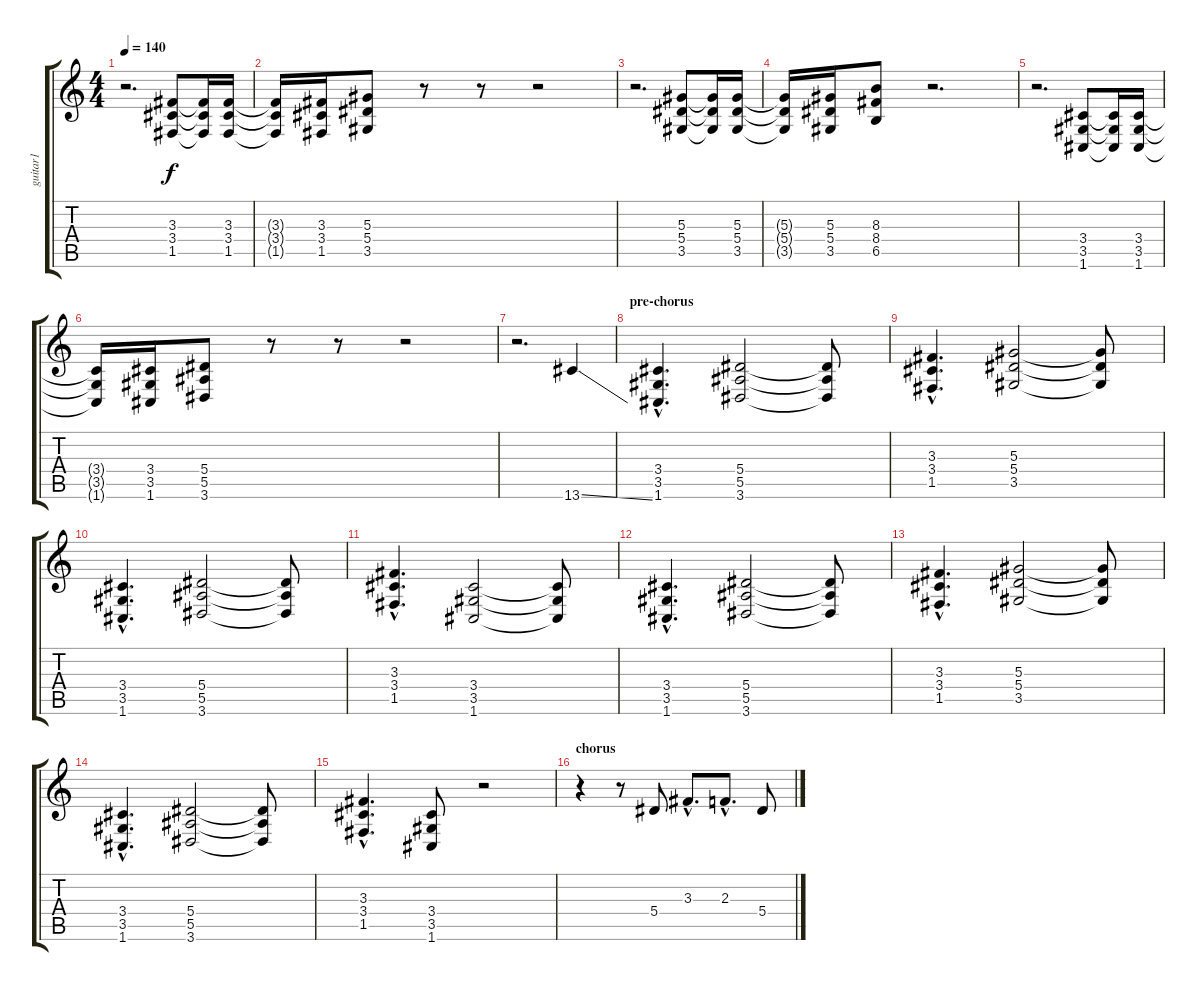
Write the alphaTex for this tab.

\track ("guitar1" "guitar1") {instrument distortionguitar}
\staff {score tabs}
\tuning (C4 G3 Eb3 Bb2 F2 C2) {hide}
\ts (4 4)
\tempo 140
\clef g2
\ks c
r.2{d dy f} (3.3 3.4 1.5).8 (3.3{t} 3.4{t} 1.5{t}).16 (3.3 3.4 1.5).16 |
(3.3{t} 3.4{t} 1.5{t}).16 (3.3 3.4 1.5).16 (5.3 5.4 3.5).8 r.8 r.8 r.2 |
r.2{d} (5.3 5.4 3.5).8 (5.3{t} 5.4{t} 3.5{t}).16 (5.3 5.4 3.5).16 |
(5.3{t} 5.4{t} 3.5{t}).16 (5.3 5.4 3.5).16 (8.3 8.4 6.5).8 r.2{d} |
r.2{d} (3.4 3.5 1.6).8 (3.4{t} 3.5{t} 1.6{t}).16 (3.4 3.5 1.6).16 |
(3.4{t} 3.5{t} 1.6{t}).16 (3.4 3.5 1.6).16 (5.4 5.5 3.6).8 r.8 r.8 r.2 |
r.2{d} 13.6{ss}.4 |
\section ("" "pre-chorus")
(3.4{hac} 3.5{hac} 1.6{hac}).4{d} (5.4 5.5 3.6).2 (5.4{t} 5.5{t} 3.6{t}).8 |
(3.3{hac} 3.4{hac} 1.5{hac}).4{d} (5.3 5.4 3.5).2 (5.3{t} 5.4{t} 3.5{t}).8 |
(3.4{hac} 3.5{hac} 1.6{hac}).4{d} (5.4 5.5 3.6).2 (5.4{t} 5.5{t} 3.6{t}).8 |
(3.3{hac} 3.4{hac} 1.5{hac}).4{d} (3.4 3.5 1.6).2 (3.4{t} 3.5{t} 1.6{t}).8 |
(3.4{hac} 3.5{hac} 1.6{hac}).4{d} (5.4 5.5 3.6).2 (5.4{t} 5.5{t} 3.6{t}).8 |
(3.3{hac} 3.4{hac} 1.5{hac}).4{d} (5.3 5.4 3.5).2 (5.3{t} 5.4{t} 3.5{t}).8 |
(3.4{hac} 3.5{hac} 1.6{hac}).4{d} (5.4 5.5 3.6).2 (5.4{t} 5.5{t} 3.6{t}).8 |
(3.3{hac} 3.4{hac} 1.5{hac}).4{d} (3.4 3.5 1.6).8 r.2 |
\section ("" "chorus")
r.4 r.8 5.4.8 3.3{hac}.8{d} 2.3{hac}.8{d} 5.4.8
